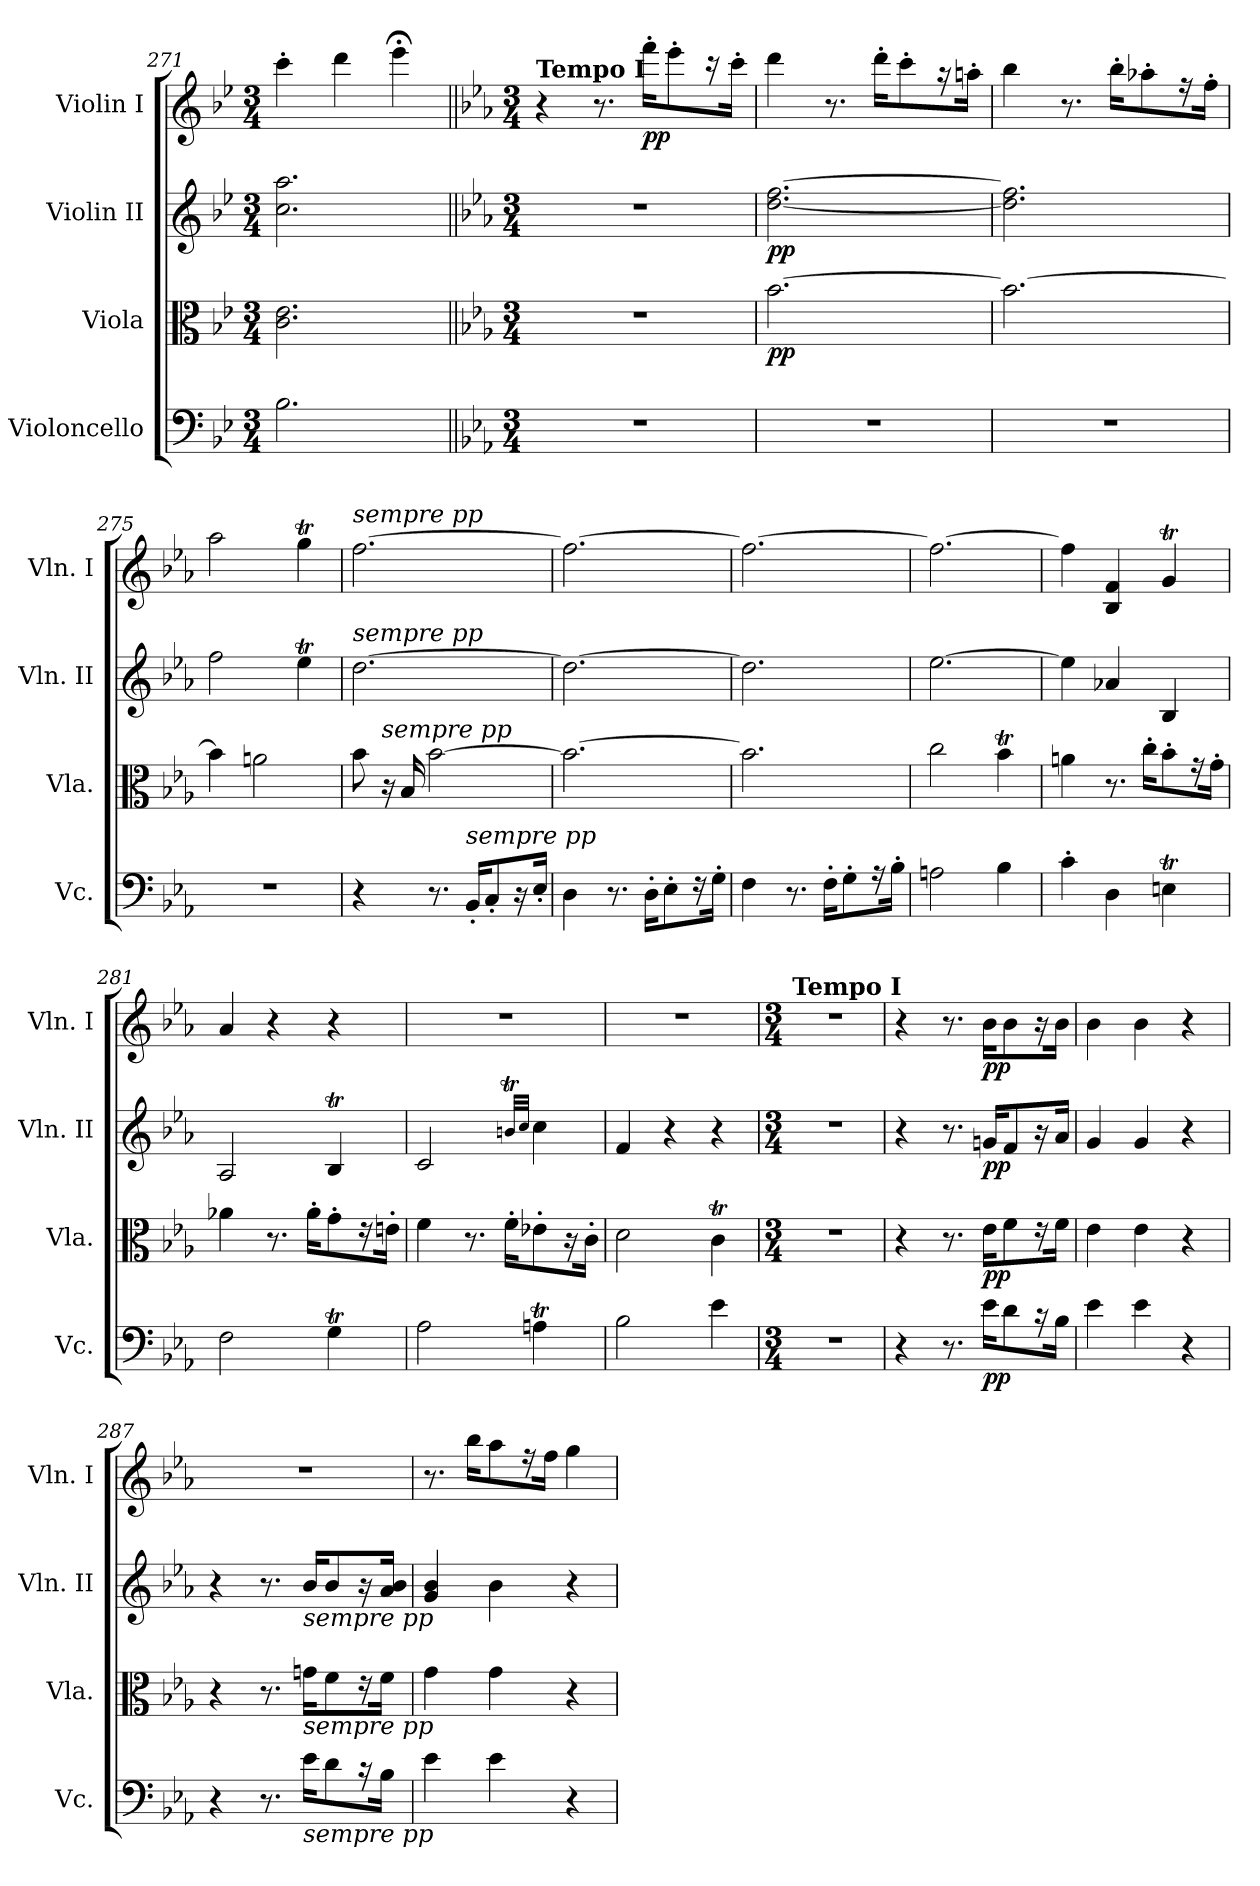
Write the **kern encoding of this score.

**kern	**dynam	**kern	**dynam	**kern	**dynam	**kern	**dynam
*part4	*part4	*part3	*part3	*part2	*part2	*part1	*part1
*staff4	*staff4	*staff3	*staff3	*staff2	*staff2	*staff1	*staff1
*I"Violoncello	*	*I"Viola	*	*I"Violin II	*	*I"Violin I	*
*I'Vc.	*	*I'Vla.	*	*I'Vln. II	*	*I'Vln. I	*
*clefF4	*	*clefC3	*	*clefG2	*	*clefG2	*
*k[b-e-]	*	*k[b-e-]	*	*k[b-e-]	*	*k[b-e-]	*
*B-:	*	*B-:	*	*B-:	*	*B-:	*
*M3/4	*	*M3/4	*	*M3/4	*	*M3/4	*
=271	=271	=271	=271	=271	=271	=271	=271
2.B-\	.	2.c\ 2.e-\	.	2.cc\ 2.aa\	.	4ccc'\	.
.	.	.	.	.	.	4ddd\	.
.	.	.	.	.	.	4eee-;<\	.
=272||	=272||	=272||	=272||	=272||	=272||	=272||	=272||
*k[b-e-a-]	*	*k[b-e-a-]	*	*k[b-e-a-]	*	*k[b-e-a-]	*
*E-:	*	*E-:	*	*E-:	*	*E-:	*
*M3/4	*	*M3/4	*	*M3/4	*	*M3/4	*
!	!	!	!	!	!	!LO:TX:a:B:t=Tempo I	!
2.r	.	2.r	.	2.r	.	4r	.
.	.	.	.	.	.	8.r	.
!	!	!	!	!	!	!	!LO:DY:b
.	.	.	.	.	.	16fff'\KL	pp
.	.	.	.	.	.	8eee-'\	.
.	.	.	.	.	.	16r	.
.	.	.	.	.	.	16ccc'\Jk	.
=273	=273	=273	=273	=273	=273	=273	=273
!	!	!	!LO:DY:b	!	!LO:DY:b	!	!
2.r	.	[2.b-\	pp	[2.dd\ [2.ff\	pp	4ddd\	.
.	.	.	.	.	.	8.r	.
.	.	.	.	.	.	16ddd'\KL	.
.	.	.	.	.	.	8ccc'\	.
.	.	.	.	.	.	16r	.
.	.	.	.	.	.	16aan'\Jk	.
=274	=274	=274	=274	=274	=274	=274	=274
2.r	.	2.b-\_	.	2.dd\] 2.ff\]	.	4bb-\	.
.	.	.	.	.	.	8.r	.
.	.	.	.	.	.	16bb-'\KL	.
.	.	.	.	.	.	8aa-X'\	.
.	.	.	.	.	.	16r	.
.	.	.	.	.	.	16ff'\Jk	.
=275	=275	=275	=275	=275	=275	=275	=275
2.r	.	4b-\]	.	2ff\	.	2aa-\	.
.	.	2an\	.	.	.	.	.
.	.	.	.	4ee-T\	.	4ggt\	.
=276	=276	=276	=276	=276	=276	=276	=276
!	!	!	!	!	!	!LO:TX:a:i:t=sempre pp	!
!	!	!	!	!LO:TX:a:i:t=sempre pp	!	!	!
4r	.	8b-\	.	[2.dd\	.	[2.ff\	.
!	!	!LO:TX:a:i:t=sempre pp	!	!	!	!	!
.	.	16r	.	.	.	.	.
.	.	16B-/	.	.	.	.	.
8.r	.	[2b-\	.	.	.	.	.
!LO:TX:a:i:t=sempre pp	!	!	!	!	!	!	!
16BB-'/KL	.	.	.	.	.	.	.
8C'/	.	.	.	.	.	.	.
16r	.	.	.	.	.	.	.
16E-'/Jk	.	.	.	.	.	.	.
=277	=277	=277	=277	=277	=277	=277	=277
4D\	.	2.b-\_	.	2.dd\_	.	2.ff\_	.
8.r	.	.	.	.	.	.	.
16D'\KL	.	.	.	.	.	.	.
8E-'\	.	.	.	.	.	.	.
16r	.	.	.	.	.	.	.
16G'\Jk	.	.	.	.	.	.	.
=278	=278	=278	=278	=278	=278	=278	=278
4F\	.	2.b-\]	.	2.dd\]	.	2.ff\_	.
8.r	.	.	.	.	.	.	.
16F'\KL	.	.	.	.	.	.	.
8G'\	.	.	.	.	.	.	.
16r	.	.	.	.	.	.	.
16B-'\Jk	.	.	.	.	.	.	.
=279	=279	=279	=279	=279	=279	=279	=279
2An\	.	2cc\	.	[2.ee-\	.	2.ff\_	.
4B-\	.	4b-T\	.	.	.	.	.
=280	=280	=280	=280	=280	=280	=280	=280
4c'\	.	4an\	.	4ee-\]	.	4ff\]	.
4D\	.	8.r	.	4a-X/	.	4B-/ 4f/	.
.	.	16cc'\KL	.	.	.	.	.
4Ent\	.	8b-'\	.	4B-/	.	4gt/	.
.	.	16r	.	.	.	.	.
.	.	16g'\Jk	.	.	.	.	.
=281	=281	=281	=281	=281	=281	=281	=281
2F\	.	4a-X\	.	2A-/	.	4a-/	.
.	.	8.r	.	.	.	4r	.
.	.	16a-'\KL	.	.	.	.	.
4Gt\	.	8g'\	.	4B-T/	.	4r	.
.	.	16r	.	.	.	.	.
.	.	16en'\Jk	.	.	.	.	.
=282	=282	=282	=282	=282	=282	=282	=282
2A-\	.	4f\	.	2c/	.	2.r	.
.	.	8.r	.	.	.	.	.
.	.	16f'\KL	.	.	.	.	.
.	.	.	.	32qbnt/LLL	.	.	.
.	.	.	.	32qcc/JJJ	.	.	.
4Ant\	.	8e-X'\	.	4cc\	.	.	.
.	.	16r	.	.	.	.	.
.	.	16c'\Jk	.	.	.	.	.
=283	=283	=283	=283	=283	=283	=283	=283
2B-\	.	2d\	.	4f/	.	2.r	.
.	.	.	.	4r	.	.	.
4e-\	.	4cT\	.	4r	.	.	.
=284	=284	=284	=284	=284	=284	=284	=284
*M3/4	*	*M3/4	*	*M3/4	*	*M3/4	*
!	!	!	!	!	!	!LO:TX:a:B:t=Tempo I	!
2.r	.	2.r	.	2.r	.	2.r	.
=285	=285	=285	=285	=285	=285	=285	=285
4r	.	4r	.	4r	.	4r	.
8.r	.	8.r	.	8.r	.	8.r	.
!	!LO:DY:b	!	!LO:DY:b	!	!LO:DY:b	!	!LO:DY:b
16e-\KL	pp	16e-\KL	pp	16gn/KL	pp	16b-\KL	pp
8d\	.	8f\	.	8f/	.	8b-\	.
16r	.	16r	.	16r	.	16r	.
16B-\Jk	.	16f\Jk	.	16a-/Jk	.	16b-\Jk	.
=286	=286	=286	=286	=286	=286	=286	=286
4e-\	.	4e-\	.	4g/	.	4b-\	.
4e-\	.	4e-\	.	4g/	.	4b-\	.
4r	.	4r	.	4r	.	4r	.
=287	=287	=287	=287	=287	=287	=287	=287
4r	.	4r	.	4r	.	2.r	.
8.r	.	8.r	.	8.r	.	.	.
!	!	!	!	!LO:TX:b:i:t=sempre pp	!	!	!
!	!	!LO:TX:b:i:t=sempre pp	!	!	!	!	!
!LO:TX:b:i:t=sempre pp	!	!	!	!	!	!	!
16e-\KL	.	16gn\KL	.	16b-/KL	.	.	.
8d\	.	8f\	.	8b-/	.	.	.
16r	.	16r	.	16r	.	.	.
16B-\Jk	.	16f\Jk	.	16a-/ 16b-/Jk	.	.	.
=288	=288	=288	=288	=288	=288	=288	=288
4e-\	.	4g\	.	4g/ 4b-/	.	8.r	.
.	.	.	.	.	.	16bb-\KL	.
4e-\	.	4g\	.	4b-\	.	8aa-\	.
.	.	.	.	.	.	16r	.
.	.	.	.	.	.	16ff\Jk	.
4r	.	4r	.	4r	.	4gg\	.
=	=	=	=	=	=	=	=
*-	*-	*-	*-	*-	*-	*-	*-
